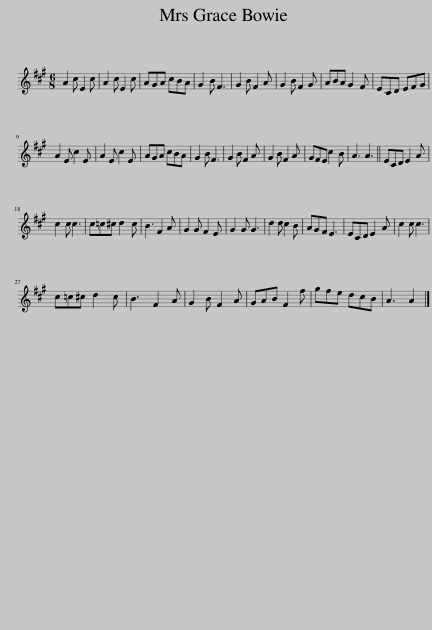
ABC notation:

X:1
L:1/8
M:6/8
I:linebreak $
K:A
V:1 treble
V:1
 A2 c E2 c | A2 c E2 c | AGA cBA | G2 B F3 | G2 B F2 A | %5
 G2 B F2 G | ABA G2 F | ECD EFG |$ A2 E c2 E | A2 E c2 E | %10
 AGA cBA | G2 B F3 | G2 B F2 A | G2 B F2 A | GFE c2 B | %15
 A3 A3 || ECD E2 A |$ c2 c c3 | c=c^c d2 c | B3 F2 A | %20
 G2 G F2 E | G2 G G3 | d2 d c2 B | AGF E3 | ECD E2 A | %25
 c2 c c3 |$ c=c^c d2 c | B3 F2 A | G2 B F2 A | GAB F2 f | %30
 gfe dcB | A3 A2 |] %32
